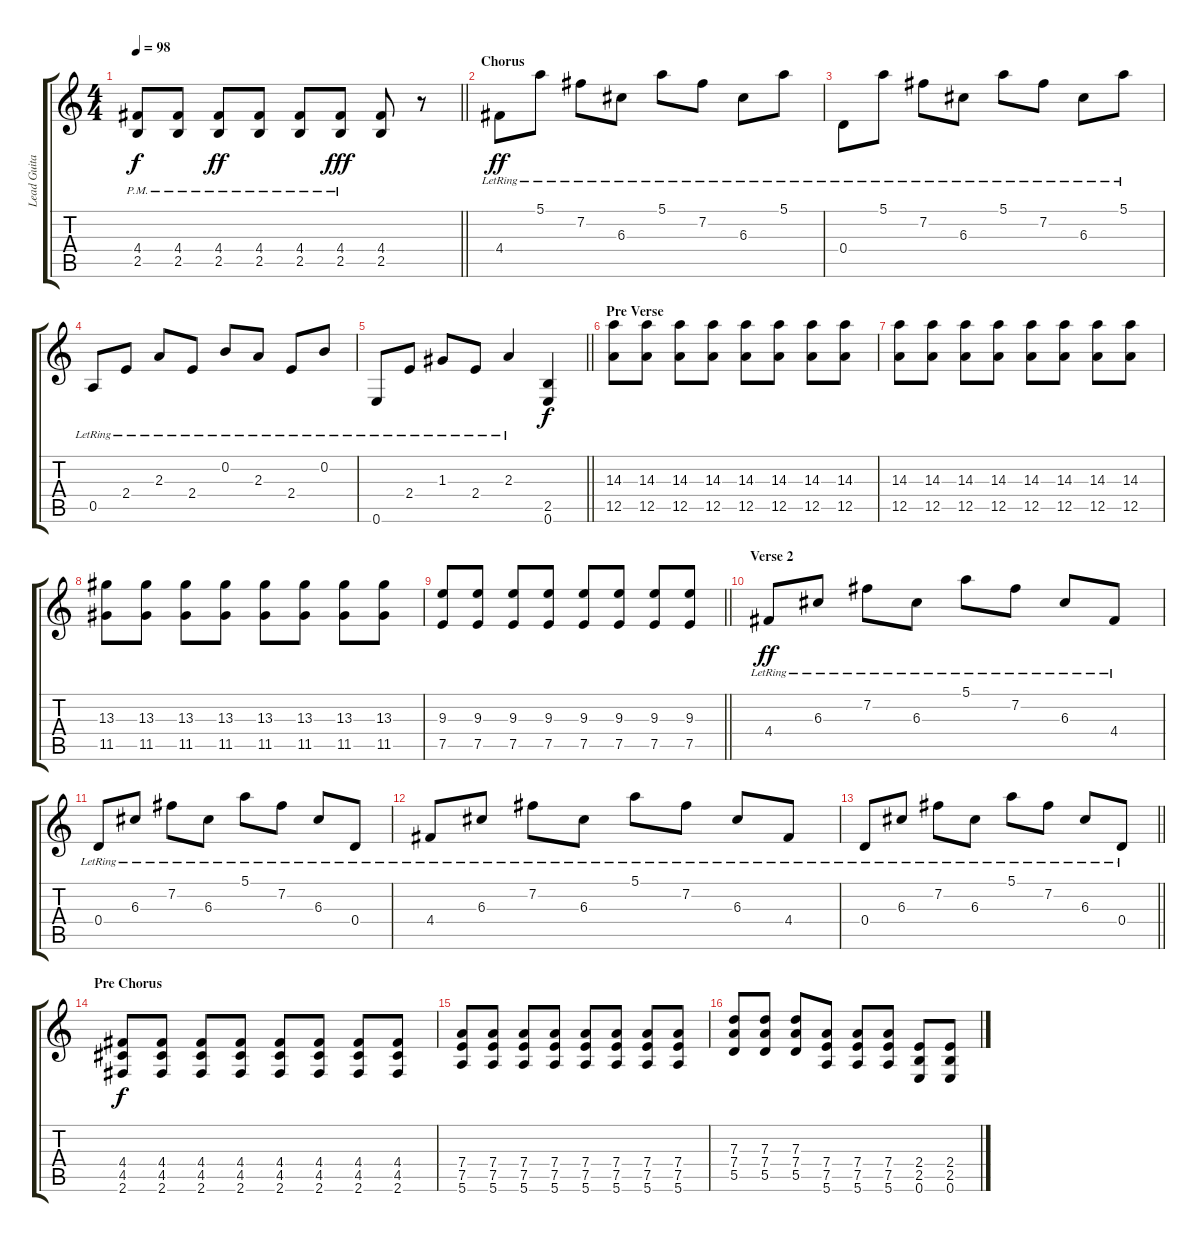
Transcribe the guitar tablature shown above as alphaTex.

\track ("Lead Guitar" "Lead Guita") {instrument distortionguitar}
\staff {score tabs}
\tuning (E4 B3 G3 D3 A2 E2) {hide}
\ts (4 4)
\tempo 98
\clef g2
\barLineRight lightlight
\ks c
(4.4{pm} 2.5{pm}).8{dy f} (4.4{pm} 2.5{pm}).8 (4.4{pm} 2.5{pm}).8{dy ff} (4.4{pm} 2.5{pm}).8 (4.4{pm} 2.5{pm}).8 (4.4{pm} 2.5{pm}).8{dy fff} (4.4 2.5).8 r.8 |
\section ("" "Chorus")
4.4{lr}.8{dy ff instrument electricguitarclean} 5.1{lr}.8 7.2{lr}.8 6.3{lr}.8 5.1{lr}.8 7.2{lr}.8 6.3{lr}.8 5.1{lr}.8 |
0.4{lr}.8 5.1{lr}.8 7.2{lr}.8 6.3{lr}.8 5.1{lr}.8 7.2{lr}.8 6.3{lr}.8 5.1{lr}.8 |
0.5{lr}.8 2.4{lr}.8 2.3{lr}.8 2.4{lr}.8 0.2{lr}.8 2.3{lr}.8 2.4{lr}.8 0.2{lr}.8 |
\barLineRight lightlight
0.6{lr}.8 2.4{lr}.8 1.3{lr}.8 2.4{lr}.8 2.3{lr}.4 (2.5 0.6).4{dy f instrument distortionguitar} |
\section ("" "Pre Verse")
(14.3 12.5).8 (14.3 12.5).8 (14.3 12.5).8 (14.3 12.5).8 (14.3 12.5).8 (14.3 12.5).8 (14.3 12.5).8 (14.3 12.5).8 |
(14.3 12.5).8 (14.3 12.5).8 (14.3 12.5).8 (14.3 12.5).8 (14.3 12.5).8 (14.3 12.5).8 (14.3 12.5).8 (14.3 12.5).8 |
(13.3 11.5).8 (13.3 11.5).8 (13.3 11.5).8 (13.3 11.5).8 (13.3 11.5).8 (13.3 11.5).8 (13.3 11.5).8 (13.3 11.5).8 |
\barLineRight lightlight
(9.3 7.5).8 (9.3 7.5).8 (9.3 7.5).8 (9.3 7.5).8 (9.3 7.5).8 (9.3 7.5).8 (9.3 7.5).8 (9.3 7.5).8 |
\section ("" "Verse 2")
4.4{lr}.8{dy ff instrument electricguitarclean} 6.3{lr}.8 7.2{lr}.8 6.3{lr}.8 5.1{lr}.8 7.2{lr}.8 6.3{lr}.8 4.4{lr}.8 |
0.4{lr}.8 6.3{lr}.8 7.2{lr}.8 6.3{lr}.8 5.1{lr}.8 7.2{lr}.8 6.3{lr}.8 0.4{lr}.8 |
4.4{lr}.8 6.3{lr}.8 7.2{lr}.8 6.3{lr}.8 5.1{lr}.8 7.2{lr}.8 6.3{lr}.8 4.4{lr}.8 |
\barLineRight lightlight
0.4{lr}.8 6.3{lr}.8 7.2{lr}.8 6.3{lr}.8 5.1{lr}.8 7.2{lr}.8 6.3{lr}.8 0.4{lr}.8 |
\section ("" "Pre Chorus")
(4.4 4.5 2.6).8{dy f instrument distortionguitar} (4.4 4.5 2.6).8 (4.4 4.5 2.6).8 (4.4 4.5 2.6).8 (4.4 4.5 2.6).8 (4.4 4.5 2.6).8 (4.4 4.5 2.6).8 (4.4 4.5 2.6).8 |
(7.4 7.5 5.6).8 (7.4 7.5 5.6).8 (7.4 7.5 5.6).8 (7.4 7.5 5.6).8 (7.4 7.5 5.6).8 (7.4 7.5 5.6).8 (7.4 7.5 5.6).8 (7.4 7.5 5.6).8 |
(7.3 7.4 5.5).8 (7.3 7.4 5.5).8 (7.3 7.4 5.5).8 (7.4 7.5 5.6).8 (7.4 7.5 5.6).8 (7.4 7.5 5.6).8 (2.4 2.5 0.6).8 (2.4 2.5 0.6).8
